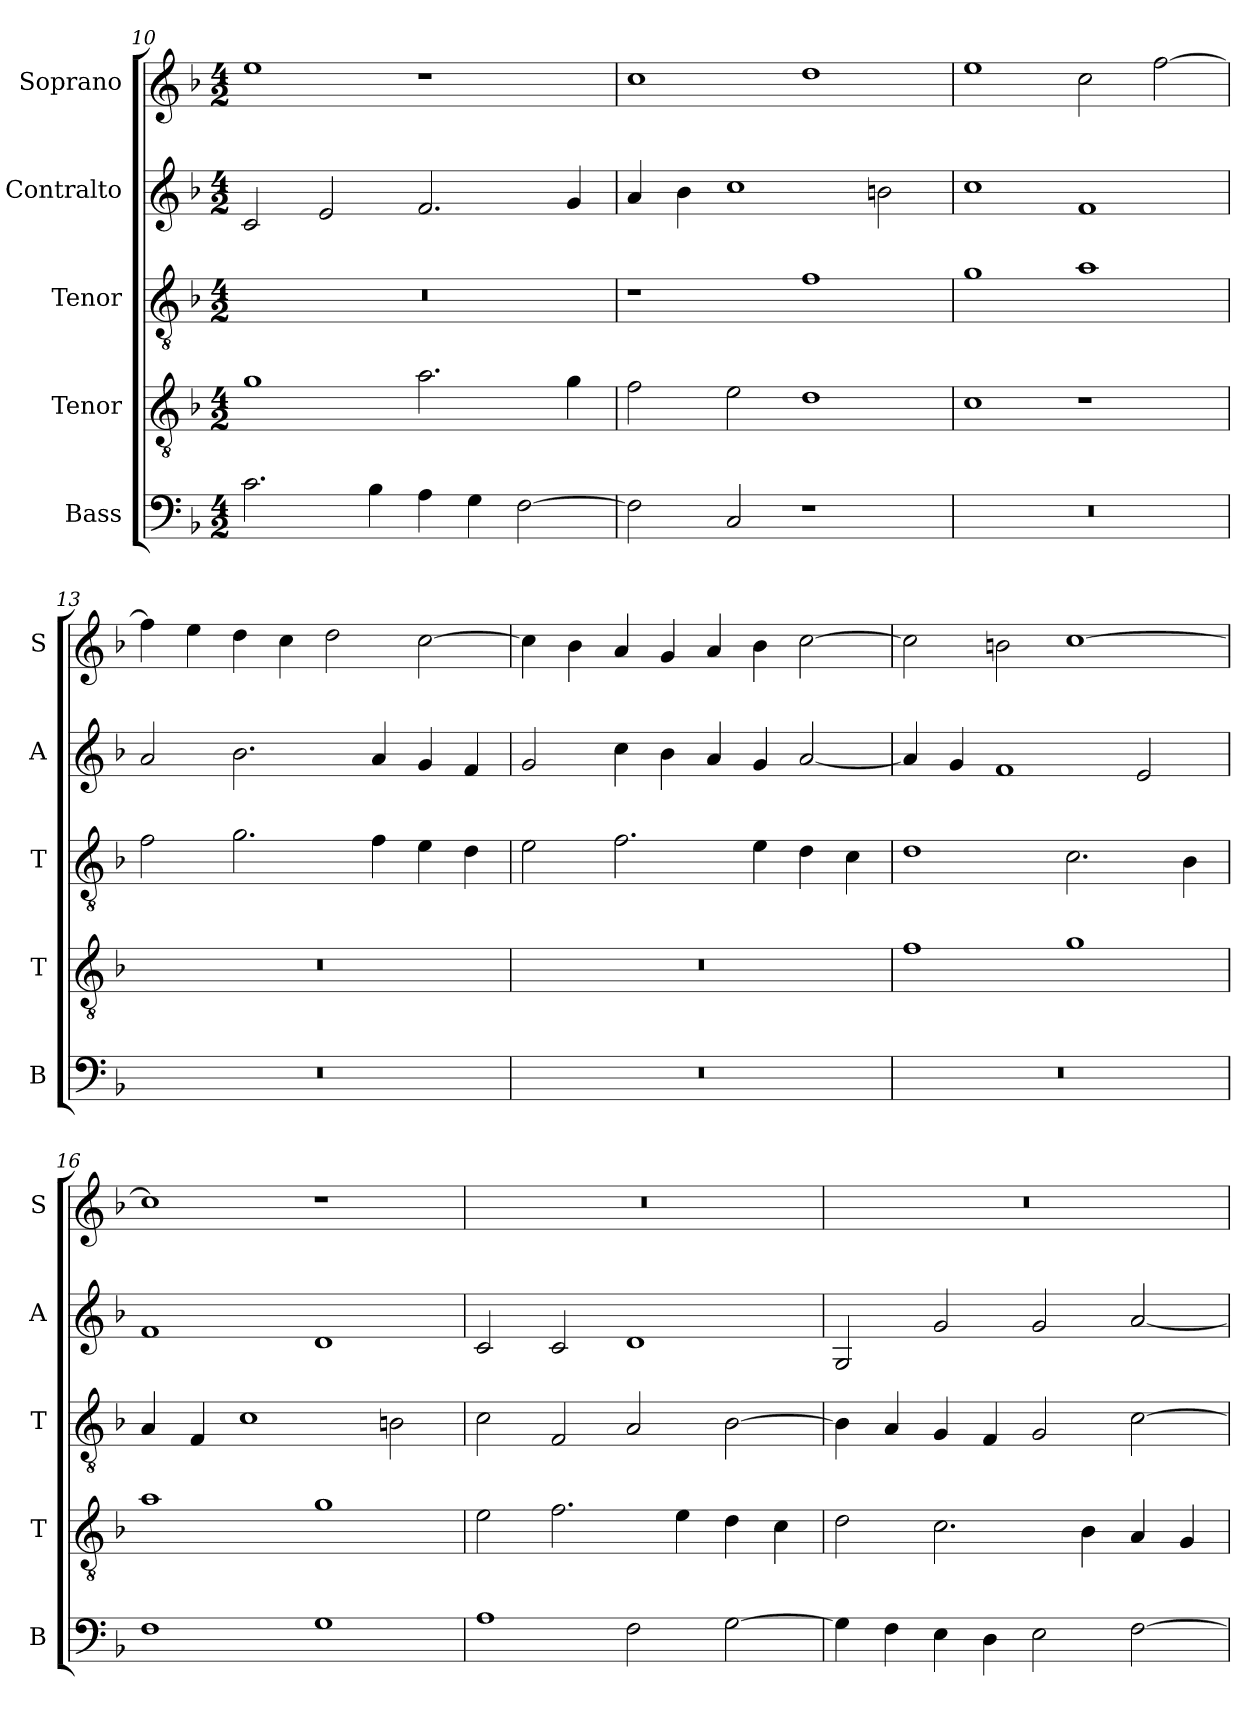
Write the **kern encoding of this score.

**kern	**kern	**kern	**kern	**kern
*part5	*part4	*part3	*part2	*part1
*staff5	*staff4	*staff3	*staff2	*staff1
*I"Bass	*I"Tenor	*I"Tenor	*I"Contralto	*I"Soprano
*I'B	*I'T	*I'T	*I'A	*I'S
*clefF4	*clefGv2	*clefGv2	*clefG2	*clefG2
*k[b-]	*k[b-]	*k[b-]	*k[b-]	*k[b-]
*F:ion	*F:ion	*F:ion	*F:ion	*F:ion
*M4/2	*M4/2	*M4/2	*M4/2	*M4/2
=10	=10	=10	=10	=10
2.c	1g	0r	2c	1ee
.	.	.	2e	.
4B-	.	.	.	.
4A	2.a	.	2.f	1r
4G	.	.	.	.
[2F	.	.	.	.
.	4g	.	4g	.
=11	=11	=11	=11	=11
2F]	2f	1r	4a	1cc
.	.	.	4b-	.
2C	2e	.	1cc	.
1r	1d	1f	.	1dd
.	.	.	2bn	.
=12	=12	=12	=12	=12
0r	1c	1g	1cc	1ee
.	1r	1a	1f	2cc
.	.	.	.	[2ff
=13	=13	=13	=13	=13
0r	0r	2f	2a	4ff]
.	.	.	.	4ee
.	.	2.g	2.b-	4dd
.	.	.	.	4cc
.	.	.	.	2dd
.	.	4f	4a	.
.	.	4e	4g	[2cc
.	.	4d	4f	.
=14	=14	=14	=14	=14
0r	0r	2e	2g	4cc]
.	.	.	.	4b-
.	.	2.f	4cc	4a
.	.	.	4b-	4g
.	.	.	4a	4a
.	.	4e	4g	4b-
.	.	4d	[2a	[2cc
.	.	4c	.	.
=15	=15	=15	=15	=15
0r	1f	1d	4a]	2cc]
.	.	.	4g	.
.	.	.	1f	2bn
.	1g	2.c	.	[1cc
.	.	.	2e	.
.	.	4B-	.	.
=16	=16	=16	=16	=16
1F	1a	4A	1f	1cc]
.	.	4F	.	.
.	.	1c	.	.
1G	1g	.	1d	1r
.	.	2Bn	.	.
=17	=17	=17	=17	=17
1A	2e	2c	2c	0r
.	2.f	2F	2c	.
2F	.	2A	1d	.
.	4e	.	.	.
[2G	4d	[2B-	.	.
.	4c	.	.	.
=18	=18	=18	=18	=18
4G]	2d	4B-]	2G	0r
4F	.	4A	.	.
4E	2.c	4G	2g	.
4D	.	4F	.	.
2E	.	2G	2g	.
.	4B-	.	.	.
[2F	4A	[2c	[2a	.
.	4G	.	.	.
=	=	=	=	=
*-	*-	*-	*-	*-
